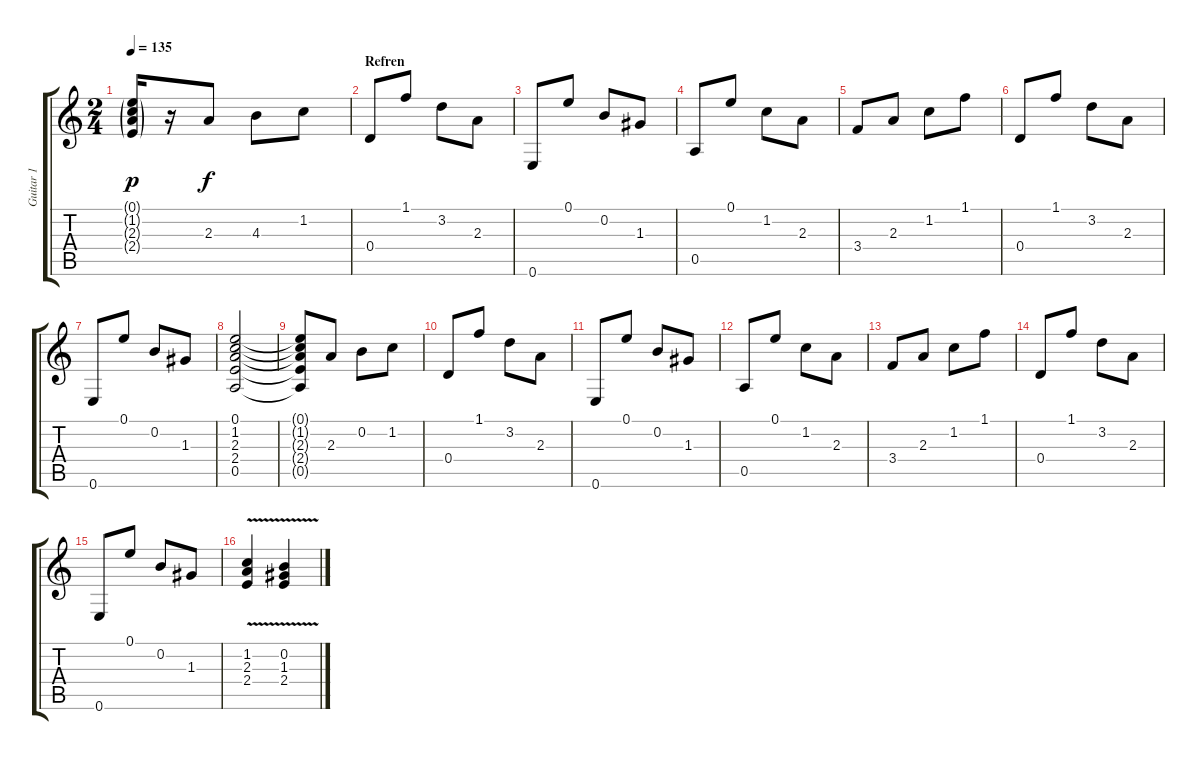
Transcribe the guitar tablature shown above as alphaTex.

\track ("Guitar 1" "Guitar 1") {instrument distortionguitar}
\staff {score tabs}
\tuning (E4 B3 G3 D3 A2 E2) {hide}
\ts (2 4)
\tempo 135
\clef g2
\ks c
(0.1{g} 1.2{g} 2.3{g} 2.4{g}).16{dy p} r.16 2.3.8{dy f} 4.3.8 1.2.8 |
\section ("" "Refren")
0.4.8 1.1.8 3.2.8 2.3.8 |
0.6.8 0.1.8 0.2.8 1.3.8 |
0.5.8 0.1.8 1.2.8 2.3.8 |
3.4.8 2.3.8 1.2.8 1.1.8 |
0.4.8 1.1.8 3.2.8 2.3.8 |
0.6.8 0.1.8 0.2.8 1.3.8 |
(0.1 1.2 2.3 2.4 0.5).2 |
(0.1{t} 1.2{t} 2.3{t} 2.4{t} 0.5{t}).8 2.3.8 0.2.8 1.2.8 |
0.4.8 1.1.8 3.2.8 2.3.8 |
0.6.8 0.1.8 0.2.8 1.3.8 |
0.5.8 0.1.8 1.2.8 2.3.8 |
3.4.8 2.3.8 1.2.8 1.1.8 |
0.4.8 1.1.8 3.2.8 2.3.8 |
0.6.8 0.1.8 0.2.8 1.3.8 |
(1.2{v} 2.3{v} 2.4).4 (0.2{v} 1.3{v} 2.4).4
